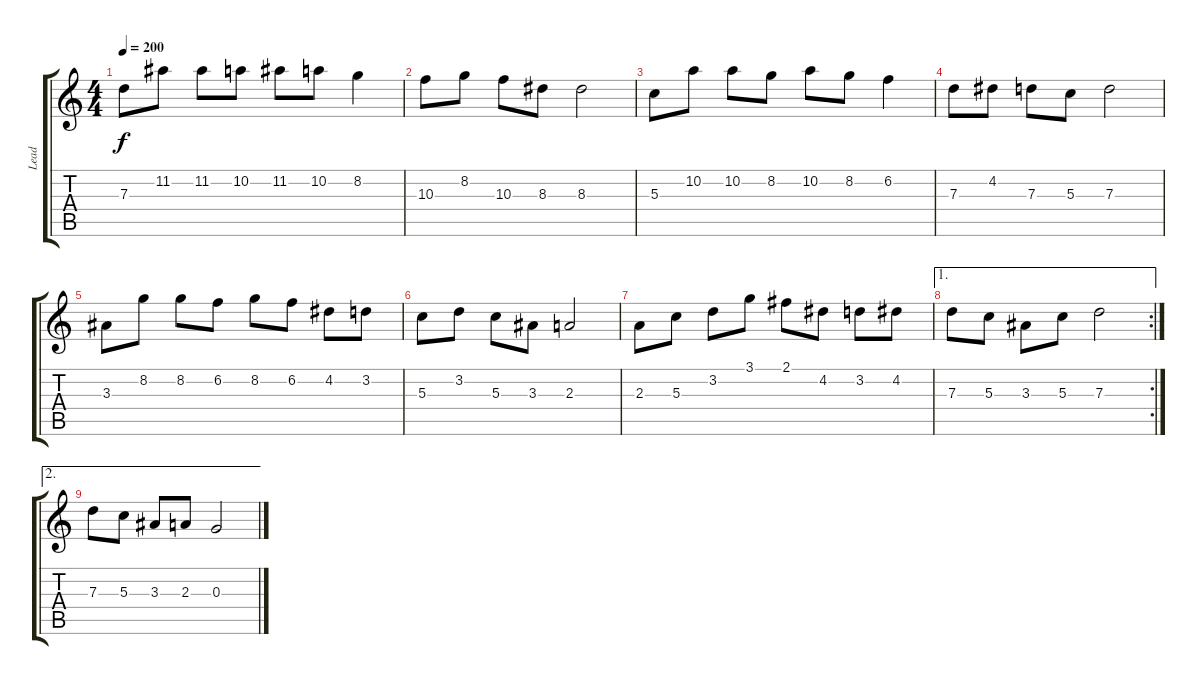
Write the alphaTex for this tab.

\track ("Lead" "Lead") {instrument distortionguitar}
\staff {score tabs}
\tuning (E4 B3 G3 D3 A2 E2) {hide}
\ts (4 4)
\tempo 200
\clef g2
\ks c
7.3.8{dy f instrument distortionguitar} 11.2.8 11.2.8 10.2.8 11.2.8 10.2.8 8.2.4 |
10.3.8 8.2.8 10.3.8 8.3.8 8.3.2 |
5.3.8 10.2.8 10.2.8 8.2.8 10.2.8 8.2.8 6.2.4 |
7.3.8 4.2.8 7.3.8 5.3.8 7.3.2 |
3.3.8 8.2.8 8.2.8 6.2.8 8.2.8 6.2.8 4.2.8 3.2.8 |
5.3.8 3.2.8 5.3.8 3.3.8 2.3.2 |
2.3.8 5.3.8 3.2.8 3.1.8 2.1.8 4.2.8 3.2.8 4.2.8 |
\ae 1
\rc 2
7.3.8 5.3.8 3.3.8 5.3.8 7.3.2 |
\ae 2
7.3.8 5.3.8 3.3.8 2.3.8 0.3.2
